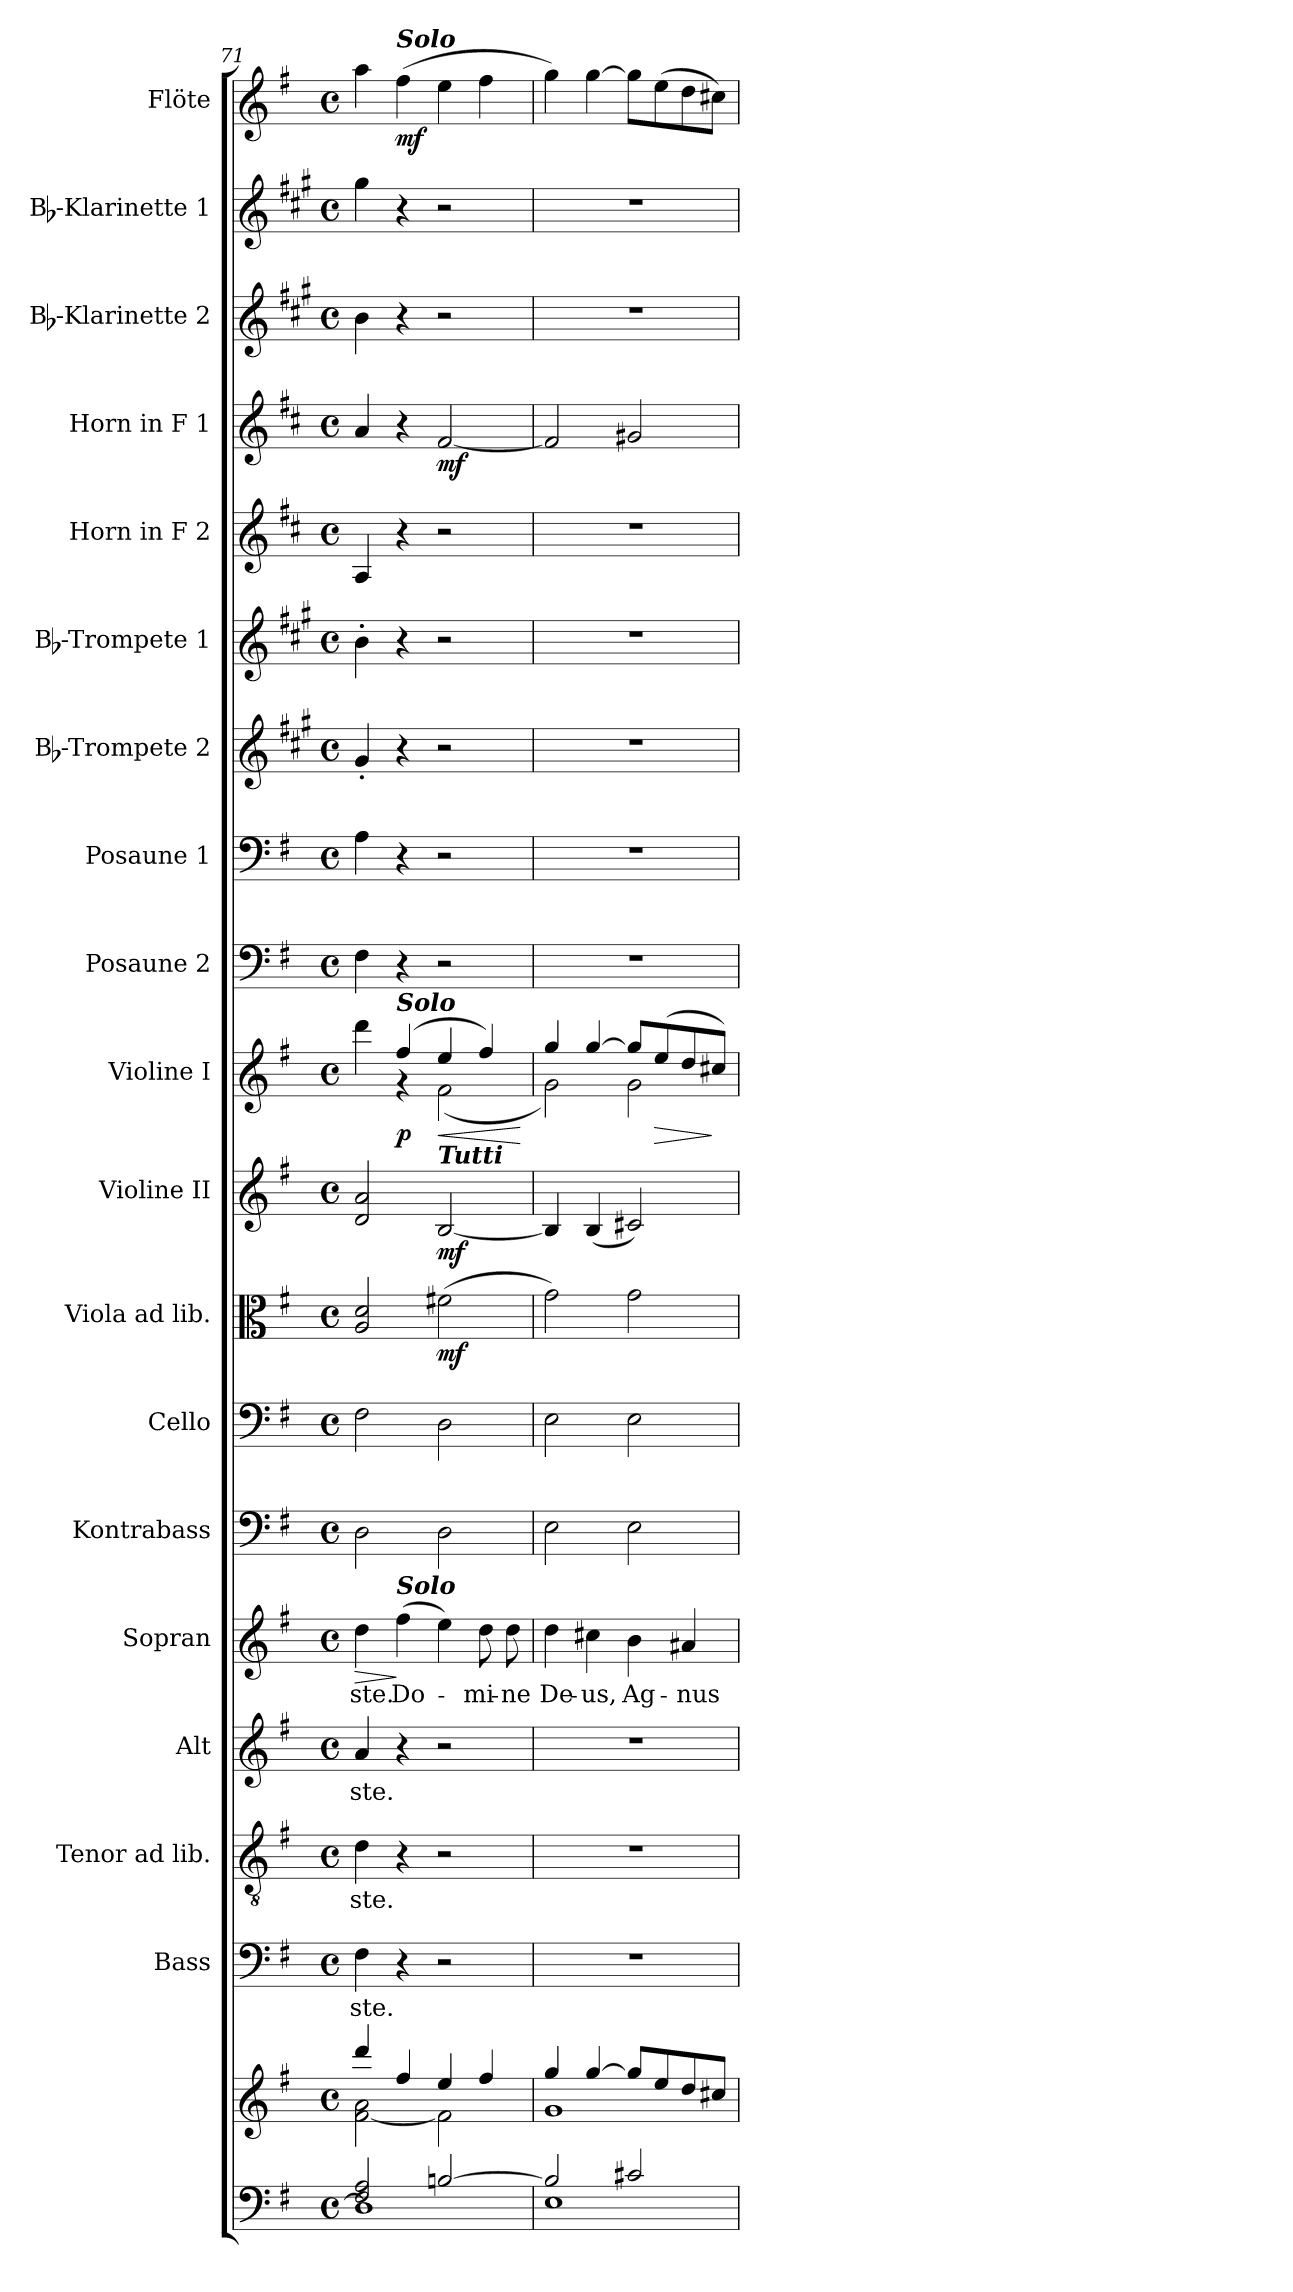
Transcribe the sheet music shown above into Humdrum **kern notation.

**kern	**kern	**kern	**text	**kern	**text	**kern	**text	**kern	**text	**dynam	**kern	**kern	**kern	**dynam	**kern	**dynam	**kern	**dynam	**kern	**kern	**kern	**kern	**kern	**kern	**dynam	**kern	**kern	**kern	**dynam
*part19	*part19	*part18	*part18	*part17	*part17	*part16	*part16	*part15	*part15	*part15	*part14	*part13	*part12	*part12	*part11	*part11	*part10	*part10	*part9	*part8	*part7	*part6	*part5	*part4	*part4	*part3	*part2	*part1	*part1
*staff20	*staff19	*staff18	*staff18	*staff17	*staff17	*staff16	*staff16	*staff15	*staff15	*staff15	*staff14	*staff13	*staff12	*staff12	*staff11	*staff11	*staff10	*staff10	*staff9	*staff8	*staff7	*staff6	*staff5	*staff4	*staff4	*staff3	*staff2	*staff1	*staff1
*	*	*I"Bass	*	*I"Tenor ad lib.	*	*I"Alt	*	*I"Sopran	*	*	*I"Kontrabass	*I"Cello	*I"Viola ad lib.	*	*I"Violine II	*	*I"Violine I	*	*I"Posaune 2	*I"Posaune 1	*I"Bb-Trompete 2	*I"Bb-Trompete 1	*I"Horn in F 2	*I"Horn in F 1	*	*I"Bb-Klarinette 2	*I"Bb-Klarinette 1	*I"Flöte	*
*	*	*I'B.	*	*I'T.	*	*I'A.	*	*I'S.	*	*	*I'Kb.	*	*I'Vla.	*	*I'Vl. II	*	*I'Vl. I	*	*I'Pos. 2	*I'Pos. 1	*I'Bb Trp. 2	*I'Bb Trp. 1	*	*	*	*I'Bb Kl. 2	*I'Bb Kl. 1	*I'Fl.	*
*clefF4	*clefG2	*clefF4	*	*clefGv2	*	*clefG2	*	*clefG2	*	*	*clefF4	*clefF4	*clefC3	*	*clefG2	*	*clefG2	*	*clefF4	*clefF4	*clefG2	*clefG2	*clefG2	*clefG2	*	*clefG2	*clefG2	*clefG2	*
*	*	*	*	*	*	*	*	*	*	*	*ITrd7c12	*	*	*	*	*	*	*	*	*	*ITrd1c2	*ITrd1c2	*ITrd4c7	*ITrd4c7	*	*ITrd1c2	*ITrd1c2	*	*
*k[f#]	*k[f#]	*k[f#]	*	*k[f#]	*	*k[f#]	*	*k[f#]	*	*	*k[f#]	*k[f#]	*k[f#]	*	*k[f#]	*	*k[f#]	*	*k[f#]	*k[f#]	*k[f#]	*k[f#]	*k[f#]	*k[f#]	*	*k[f#]	*k[f#]	*k[f#]	*
*G:	*G:	*G:	*	*G:	*	*G:	*	*G:	*	*	*G:	*G:	*G:	*	*G:	*	*G:	*	*G:	*G:	*G:	*G:	*G:	*G:	*	*G:	*G:	*G:	*
*M4/4	*M4/4	*M4/4	*	*M4/4	*	*M4/4	*	*M4/4	*	*	*M4/4	*M4/4	*M4/4	*	*M4/4	*	*M4/4	*	*M4/4	*M4/4	*M4/4	*M4/4	*M4/4	*M4/4	*	*M4/4	*M4/4	*M4/4	*
*met(c)	*met(c)	*met(c)	*	*met(c)	*	*met(c)	*	*met(c)	*	*	*met(c)	*met(c)	*met(c)	*	*met(c)	*	*met(c)	*	*met(c)	*met(c)	*met(c)	*met(c)	*met(c)	*met(c)	*	*met(c)	*met(c)	*met(c)	*
=71	=71	=71	=71	=71	=71	=71	=71	=71	=71	=71	=71	=71	=71	=71	=71	=71	=71	=71	=71	=71	=71	=71	=71	=71	=71	=71	=71	=71	=71
*^	*^	*	*	*	*	*	*	*	*	*	*	*	*	*	*	*	*	*	*	*	*	*	*	*	*	*	*	*	*
!	!	!	!	!	!LO:LY:b	!	!LO:LY:b	!	!LO:LY:b	!	!LO:LY:b	!LO:HP:b	!	!	!	!	!	!	!	!	!	!	!	!	!	!	!	!	!	!	!
*	*	*	*	*	*	*	*	*	*	*	*	*	*	*	*	*	*	*	*^	*	*	*	*	*	*	*	*	*	*	*	*
2F#/ 2A/	1D]	4ddd/	[<2f#\ 2a\	4F#\	-ste.	4d\	-ste.	4a/	-ste.	4dd\	-ste.	>	2DD\	2F#\	2A/ 2d/	.	2d/ 2a/	.	4ddd\	4ryy	.	4F#\	4A\	4f#'</	4a'>\	4D/	4d/	.	4a\	4ff#\	4aa\	.
!	!	!	!	!	!	!	!	!	!	!	!	!	!	!	!	!	!	!	!	!	!	!	!	!	!	!	!	!	!	!	!LO:TX:a:Bi:t=Solo	!
!	!	!	!	!	!	!	!	!	!	!	!	!	!	!	!	!	!	!	!LO:TX:a:Bi:t=Solo	!	!	!	!	!	!	!	!	!	!	!	!	!
!	!	!	!	!	!	!	!	!	!	!LO:TX:a:Bi:t=Solo	!	!	!	!	!	!	!	!	!	!	!	!	!	!	!	!	!	!	!	!	!	!
!	!	!	!	!	!	!	!	!	!	!	!LO:LY:b	!	!	!	!	!	!	!	!	!	!LO:DY:b	!	!	!	!	!	!	!	!	!	!	!LO:DY:b
.	.	4ff#/	.	4r	.	4r	.	4r	.	(>4ff#\	Do-	]	.	.	.	.	.	.	(4ff#/	4rf	p	4r	4r	4r	4r	4r	4r	.	4r	4r	(>4ff#\	mf
!	!	!	!	!	!	!	!	!	!	!	!	!	!	!	!	!	!	!	!LO:TX:b:Bi:t=Tutti	!	!	!	!	!	!	!	!	!	!	!	!	!
!	!	!	!	!	!	!	!	!	!	!	!	!	!	!	!	!LO:DY:b	!	!LO:DY:b	!	!	!LO:HP:b	!	!	!	!	!	!	!LO:DY:b	!	!	!	!
[>2Bn/	.	4ee/	2f#\]	2r	.	2r	.	2r	.	4ee\)	.	.	2DD\	2D\	(>2f#X\	mf	[2B/	mf	4ee/	(<2f#\	<	2r	2r	2r	2r	2r	[2B/	mf	2r	2r	4ee\	.
!	!	!	!	!	!	!	!	!	!	!	!LO:LY:b	!	!	!	!	!	!	!	!	!	!	!	!	!	!	!	!	!	!	!	!	!
.	.	4ff#/	.	.	.	.	.	.	.	8dd\	-mi-	.	.	.	.	.	.	.	4ff#/)	.	.	.	.	.	.	.	.	.	.	.	4ff#\	.
!	!	!	!	!	!	!	!	!	!	!	!LO:LY:b	!	!	!	!	!	!	!	!	!	!	!	!	!	!	!	!	!	!	!	!	!
.	.	.	.	.	.	.	.	.	.	8dd\	-ne	.	.	.	.	.	.	.	.	.	.	.	.	.	.	.	.	.	.	.	.	.
*v	*v	*	*	*	*	*	*	*	*	*	*	*	*	*	*	*	*	*	*v	*v	*	*	*	*	*	*	*	*	*	*	*	*
*	*v	*v	*	*	*	*	*	*	*	*	*	*	*	*	*	*	*	*	*	*	*	*	*	*	*	*	*	*	*	*
.	.	.	.	.	.	.	.	.	.	.	.	.	.	.	.	.	.	[	.	.	.	.	.	.	.	.	.	.	.
=72	=72	=72	=72	=72	=72	=72	=72	=72	=72	=72	=72	=72	=72	=72	=72	=72	=72	=72	=72	=72	=72	=72	=72	=72	=72	=72	=72	=72	=72
*^	*^	*	*	*	*	*	*	*	*	*	*	*	*	*	*	*	*	*	*	*	*	*	*	*	*	*	*	*	*
!	!	!	!	!	!	!	!	!	!	!	!LO:LY:b	!	!	!	!	!	!	!	!	!	!	!	!	!	!	!	!	!	!	!	!
*	*	*	*	*	*	*	*	*	*	*	*	*	*	*	*	*	*	*	*^	*	*	*	*	*	*	*	*	*	*	*	*
2B/]	1E	4gg/	1g	1r	.	1r	.	1r	.	4dd\	De-	.	2EE\	2E\	2g\)	.	4B/]	.	4gg/	2g\)	.	1r	1r	1r	1r	1r	2B/]	.	1r	1r	4gg\)	.
!	!	!	!	!	!	!	!	!	!	!	!LO:LY:b	!	!	!	!	!	!	!	!	!	!	!	!	!	!	!	!	!	!	!	!	!
.	.	[>4gg/	.	.	.	.	.	.	.	4cc#X\	-us,	.	.	.	.	.	(<4B/	.	[>4gg/	.	.	.	.	.	.	.	.	.	.	.	[4gg\	.
!	!	!	!	!	!	!	!	!	!	!	!LO:LY:b	!	!	!	!	!	!	!	!	!	!	!	!	!	!	!	!	!	!	!	!	!
2c#X/	.	8gg/L]	.	.	.	.	.	.	.	4b\	Ag-	.	2EE\	2E\	2g\	.	2c#X/)	.	8gg/L]	2g\	.	.	.	.	.	.	2c#X/	.	.	.	8gg\L]	.
!	!	!	!	!	!	!	!	!	!	!	!	!	!	!	!	!	!	!	!	!	!LO:HP:b	!	!	!	!	!	!	!	!	!	!	!
.	.	8ee/	.	.	.	.	.	.	.	.	.	.	.	.	.	.	.	.	(>8ee/	.	>	.	.	.	.	.	.	.	.	.	(>8ee\	.
!	!	!	!	!	!	!	!	!	!	!	!LO:LY:b	!	!	!	!	!	!	!	!	!	!	!	!	!	!	!	!	!	!	!	!	!
.	.	8dd/	.	.	.	.	.	.	.	4a#X/	-nus	.	.	.	.	.	.	.	8dd/	.	.	.	.	.	.	.	.	.	.	.	8dd\	.
.	.	8cc#X/J	.	.	.	.	.	.	.	.	.	.	.	.	.	.	.	.	8cc#X/J)	.	]	.	.	.	.	.	.	.	.	.	8cc#X\J)	.
*v	*v	*	*	*	*	*	*	*	*	*	*	*	*	*	*	*	*	*	*v	*v	*	*	*	*	*	*	*	*	*	*	*	*
*	*v	*v	*	*	*	*	*	*	*	*	*	*	*	*	*	*	*	*	*	*	*	*	*	*	*	*	*	*	*	*
=	=	=	=	=	=	=	=	=	=	=	=	=	=	=	=	=	=	=	=	=	=	=	=	=	=	=	=	=	=
*-	*-	*-	*-	*-	*-	*-	*-	*-	*-	*-	*-	*-	*-	*-	*-	*-	*-	*-	*-	*-	*-	*-	*-	*-	*-	*-	*-	*-	*-
